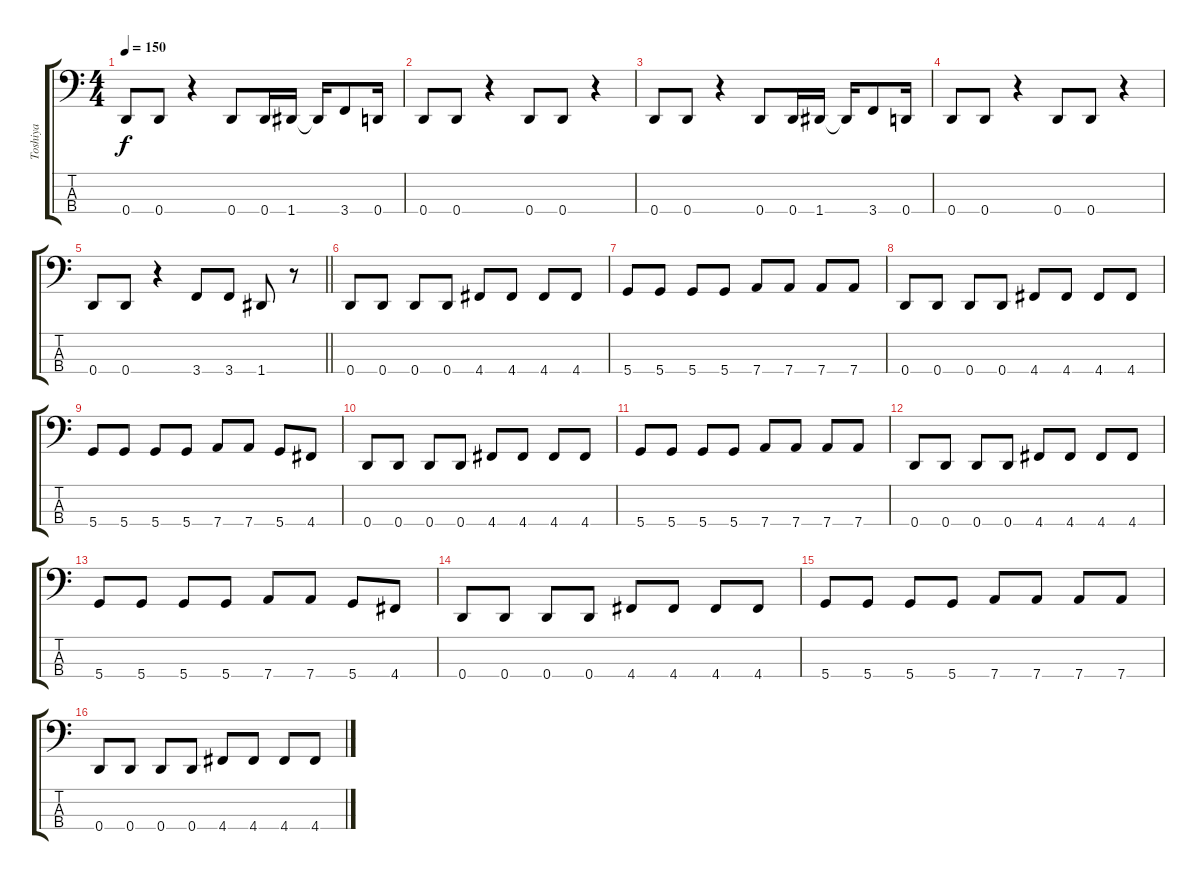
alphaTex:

\track ("Toshiya" "Toshiya") {instrument electricbasspick}
\staff {score tabs}
\tuning (G2 D2 A1 D1) {hide}
\ts (4 4)
\tempo 150
\clef f4
\ks c
0.4.8{dy f} 0.4.8 r.4 0.4.8 0.4.16 1.4.16 1.4{t}.16 3.4.8 0.4.16 |
0.4.8 0.4.8 r.4 0.4.8 0.4.8 r.4 |
0.4.8 0.4.8 r.4 0.4.8 0.4.16 1.4.16 1.4{t}.16 3.4.8 0.4.16 |
0.4.8 0.4.8 r.4 0.4.8 0.4.8 r.4 |
\barLineRight lightlight
0.4.8 0.4.8 r.4 3.4.8 3.4.8 1.4.8 r.8 |
0.4.8 0.4.8 0.4.8 0.4.8 4.4.8 4.4.8 4.4.8 4.4.8 |
5.4.8 5.4.8 5.4.8 5.4.8 7.4.8 7.4.8 7.4.8 7.4.8 |
0.4.8 0.4.8 0.4.8 0.4.8 4.4.8 4.4.8 4.4.8 4.4.8 |
5.4.8 5.4.8 5.4.8 5.4.8 7.4.8 7.4.8 5.4.8 4.4.8 |
0.4.8 0.4.8 0.4.8 0.4.8 4.4.8 4.4.8 4.4.8 4.4.8 |
5.4.8 5.4.8 5.4.8 5.4.8 7.4.8 7.4.8 7.4.8 7.4.8 |
0.4.8 0.4.8 0.4.8 0.4.8 4.4.8 4.4.8 4.4.8 4.4.8 |
5.4.8 5.4.8 5.4.8 5.4.8 7.4.8 7.4.8 5.4.8 4.4.8 |
0.4.8 0.4.8 0.4.8 0.4.8 4.4.8 4.4.8 4.4.8 4.4.8 |
5.4.8 5.4.8 5.4.8 5.4.8 7.4.8 7.4.8 7.4.8 7.4.8 |
0.4.8 0.4.8 0.4.8 0.4.8 4.4.8 4.4.8 4.4.8 4.4.8
